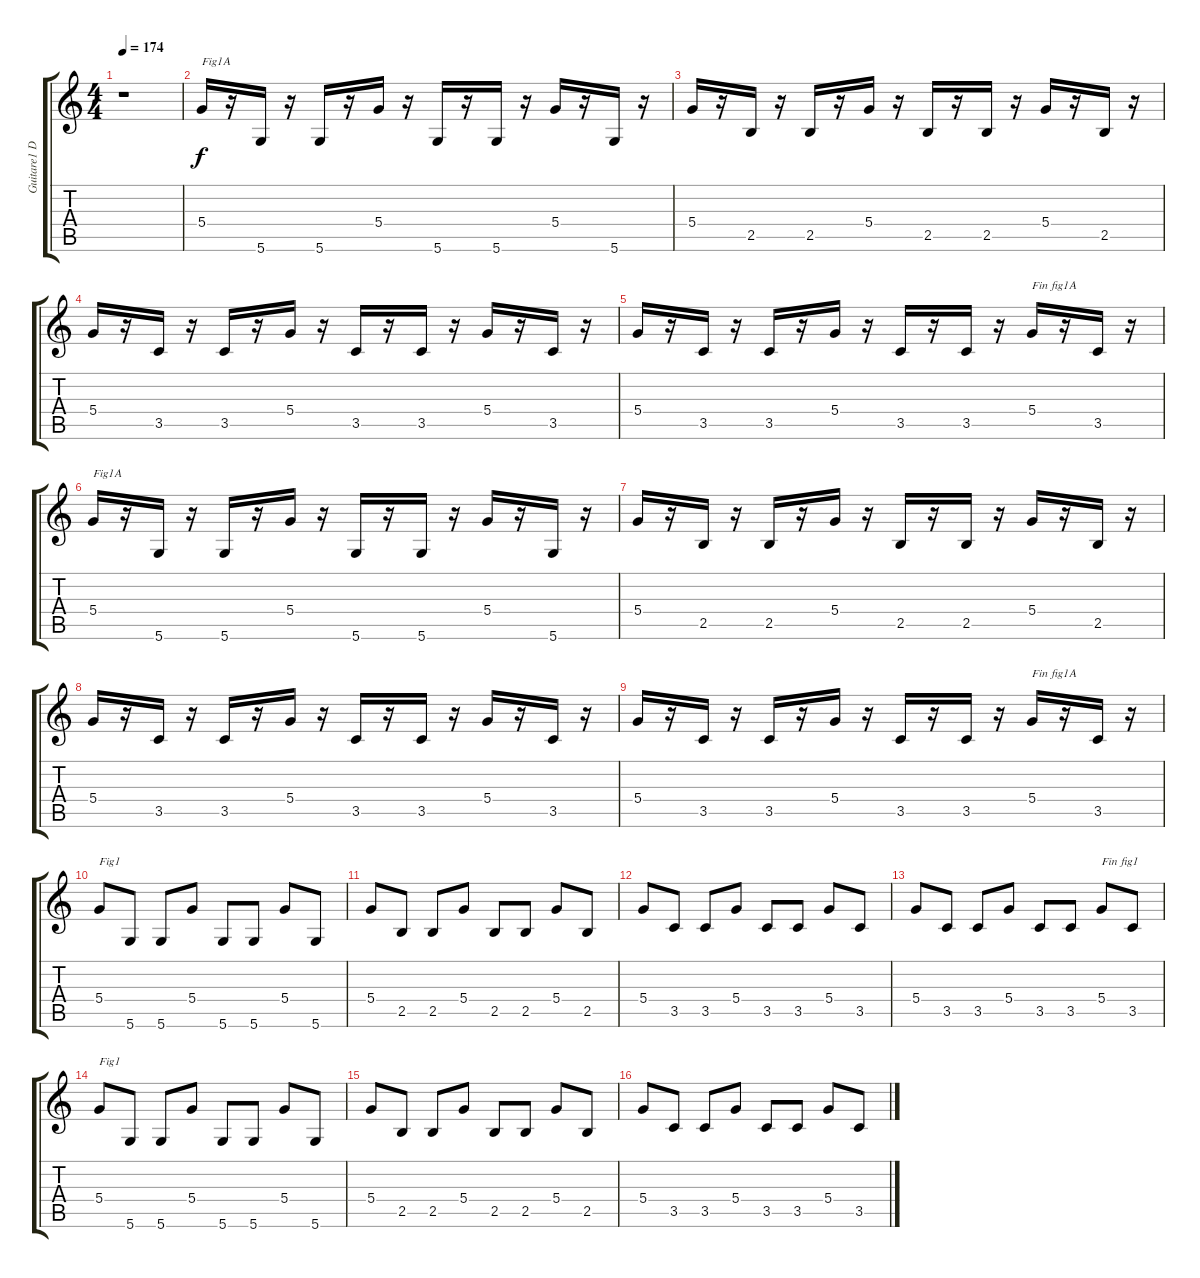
\track ("Guitare1 Dr-D" "Guitare1 D") {instrument overdrivenguitar}
\staff {score tabs}
\tuning (E4 B3 G3 D3 A2 D2) {hide}
\ts (4 4)
\tempo 174
\clef g2
\ks c
r.1{dy f instrument overdrivenguitar} |
5.4.16{txt "Fig1A"} r.16 5.6.16 r.16 5.6.16 r.16 5.4.16 r.16 5.6.16 r.16 5.6.16 r.16 5.4.16 r.16 5.6.16 r.16 |
5.4.16 r.16 2.5.16 r.16 2.5.16 r.16 5.4.16 r.16 2.5.16 r.16 2.5.16 r.16 5.4.16 r.16 2.5.16 r.16 |
5.4.16 r.16 3.5.16 r.16 3.5.16 r.16 5.4.16 r.16 3.5.16 r.16 3.5.16 r.16 5.4.16 r.16 3.5.16 r.16 |
5.4.16 r.16 3.5.16 r.16 3.5.16 r.16 5.4.16 r.16 3.5.16 r.16 3.5.16 r.16 5.4.16{txt "Fin fig1A"} r.16 3.5.16 r.16 |
5.4.16{txt "Fig1A"} r.16 5.6.16 r.16 5.6.16 r.16 5.4.16 r.16 5.6.16 r.16 5.6.16 r.16 5.4.16 r.16 5.6.16 r.16 |
5.4.16 r.16 2.5.16 r.16 2.5.16 r.16 5.4.16 r.16 2.5.16 r.16 2.5.16 r.16 5.4.16 r.16 2.5.16 r.16 |
5.4.16 r.16 3.5.16 r.16 3.5.16 r.16 5.4.16 r.16 3.5.16 r.16 3.5.16 r.16 5.4.16 r.16 3.5.16 r.16 |
5.4.16 r.16 3.5.16 r.16 3.5.16 r.16 5.4.16 r.16 3.5.16 r.16 3.5.16 r.16 5.4.16{txt "Fin fig1A"} r.16 3.5.16 r.16 |
5.4.8{txt "Fig1"} 5.6.8 5.6.8 5.4.8 5.6.8 5.6.8 5.4.8 5.6.8 |
5.4.8 2.5.8 2.5.8 5.4.8 2.5.8 2.5.8 5.4.8 2.5.8 |
5.4.8 3.5.8 3.5.8 5.4.8 3.5.8 3.5.8 5.4.8 3.5.8 |
5.4.8 3.5.8 3.5.8 5.4.8 3.5.8 3.5.8 5.4.8{txt "Fin fig1"} 3.5.8 |
5.4.8{txt "Fig1"} 5.6.8 5.6.8 5.4.8 5.6.8 5.6.8 5.4.8 5.6.8 |
5.4.8 2.5.8 2.5.8 5.4.8 2.5.8 2.5.8 5.4.8 2.5.8 |
5.4.8 3.5.8 3.5.8 5.4.8 3.5.8 3.5.8 5.4.8 3.5.8
